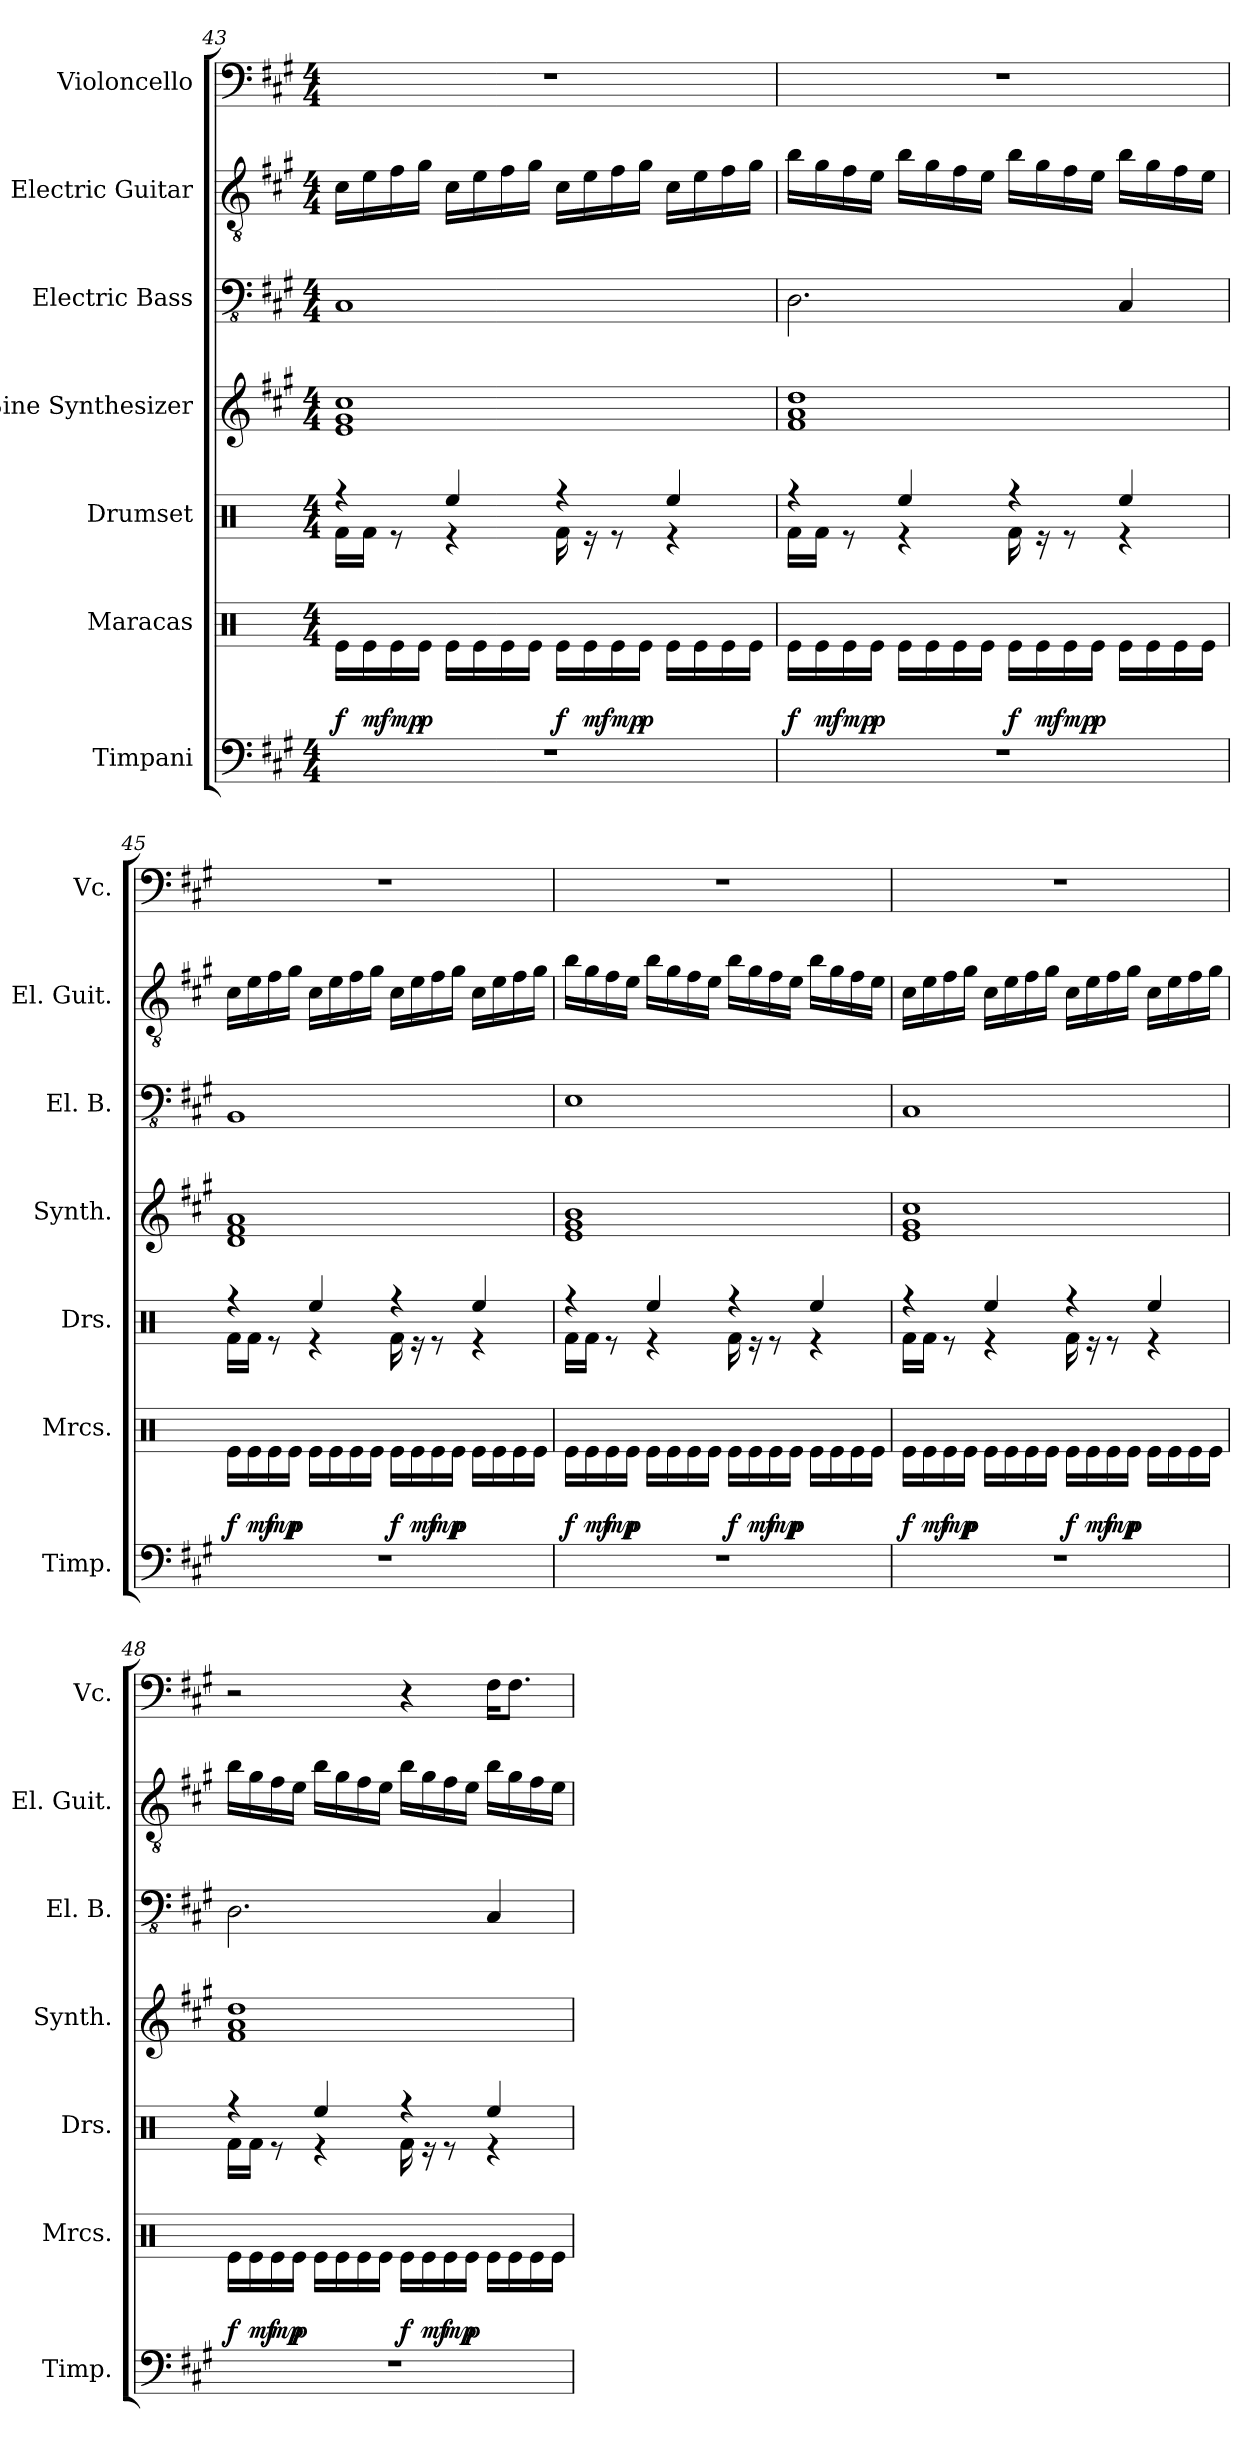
**kern	**kern	**dynam	**kern	**kern	**kern	**kern	**kern
*part7	*part6	*part6	*part5	*part4	*part3	*part2	*part1
*staff7	*staff6	*staff6	*staff5	*staff4	*staff3	*staff2	*staff1
*I"Timpani	*I"Maracas	*	*I"Drumset	*I"Sine Synthesizer	*I"Electric Bass	*I"Electric Guitar	*I"Violoncello
*I'Timp.	*I'Mrcs.	*	*I'Drs.	*I'Synth.	*I'El. B.	*I'El. Guit.	*I'Vc.
*clefF4	*clefX	*	*clefX	*clefG2	*clefFv4	*clefGv2	*clefF4
*k[f#c#g#]	*k[]	*	*k[]	*k[f#c#g#]	*k[f#c#g#]	*k[f#c#g#]	*k[f#c#g#]
*M4/4	*M4/4	*	*M4/4	*M4/4	*M4/4	*M4/4	*M4/4
=43	=43	=43	=43	=43	=43	=43	=43
*	*	*	*^	*	*	*	*
!	!	!LO:DY:b	!	!	!	!	!	!
1r	16Re\LL	f	4r	16Rf\LL	1e 1g# 1cc#	1CC#	16c#\LL	1r
!	!	!LO:DY:b	!	!	!	!	!	!
.	16Re\	mf	.	16Rf\JJ	.	.	16e\	.
!	!	!LO:DY:b	!	!	!	!	!	!
.	16Re\	mp	.	8r	.	.	16f#\	.
!	!	!LO:DY:b	!	!	!	!	!	!
.	16Re\JJ	p	.	.	.	.	16g#\JJ	.
.	16Re\LL	.	4Ree/	4r	.	.	16c#\LL	.
.	16Re\	.	.	.	.	.	16e\	.
.	16Re\	.	.	.	.	.	16f#\	.
.	16Re\JJ	.	.	.	.	.	16g#\JJ	.
!	!	!LO:DY:b	!	!	!	!	!	!
.	16Re\LL	f	4r	16Rf\	.	.	16c#\LL	.
!	!	!LO:DY:b	!	!	!	!	!	!
.	16Re\	mf	.	16r	.	.	16e\	.
!	!	!LO:DY:b	!	!	!	!	!	!
.	16Re\	mp	.	8r	.	.	16f#\	.
!	!	!LO:DY:b	!	!	!	!	!	!
.	16Re\JJ	p	.	.	.	.	16g#\JJ	.
.	16Re\LL	.	4Ree/	4r	.	.	16c#\LL	.
.	16Re\	.	.	.	.	.	16e\	.
.	16Re\	.	.	.	.	.	16f#\	.
.	16Re\JJ	.	.	.	.	.	16g#\JJ	.
!!LO:PB:g=z
=44	=44	=44	=44	=44	=44	=44	=44	=44
!	!	!LO:DY:b	!	!	!	!	!	!
1r	16Re\LL	f	4r	16Rf\LL	1f# 1a 1dd	2.DD\	16b\LL	1r
!	!	!LO:DY:b	!	!	!	!	!	!
.	16Re\	mf	.	16Rf\JJ	.	.	16g#\	.
!	!	!LO:DY:b	!	!	!	!	!	!
.	16Re\	mp	.	8r	.	.	16f#\	.
!	!	!LO:DY:b	!	!	!	!	!	!
.	16Re\JJ	p	.	.	.	.	16e\JJ	.
.	16Re\LL	.	4Ree/	4r	.	.	16b\LL	.
.	16Re\	.	.	.	.	.	16g#\	.
.	16Re\	.	.	.	.	.	16f#\	.
.	16Re\JJ	.	.	.	.	.	16e\JJ	.
!	!	!LO:DY:b	!	!	!	!	!	!
.	16Re\LL	f	4r	16Rf\	.	.	16b\LL	.
!	!	!LO:DY:b	!	!	!	!	!	!
.	16Re\	mf	.	16r	.	.	16g#\	.
!	!	!LO:DY:b	!	!	!	!	!	!
.	16Re\	mp	.	8r	.	.	16f#\	.
!	!	!LO:DY:b	!	!	!	!	!	!
.	16Re\JJ	p	.	.	.	.	16e\JJ	.
.	16Re\LL	.	4Ree/	4r	.	4CC#/	16b\LL	.
.	16Re\	.	.	.	.	.	16g#\	.
.	16Re\	.	.	.	.	.	16f#\	.
.	16Re\JJ	.	.	.	.	.	16e\JJ	.
=45	=45	=45	=45	=45	=45	=45	=45	=45
!	!	!LO:DY:b	!	!	!	!	!	!
1r	16Re\LL	f	4r	16Rf\LL	1d 1f# 1a	1BBB	16c#\LL	1r
!	!	!LO:DY:b	!	!	!	!	!	!
.	16Re\	mf	.	16Rf\JJ	.	.	16e\	.
!	!	!LO:DY:b	!	!	!	!	!	!
.	16Re\	mp	.	8r	.	.	16f#\	.
!	!	!LO:DY:b	!	!	!	!	!	!
.	16Re\JJ	p	.	.	.	.	16g#\JJ	.
.	16Re\LL	.	4Ree/	4r	.	.	16c#\LL	.
.	16Re\	.	.	.	.	.	16e\	.
.	16Re\	.	.	.	.	.	16f#\	.
.	16Re\JJ	.	.	.	.	.	16g#\JJ	.
!	!	!LO:DY:b	!	!	!	!	!	!
.	16Re\LL	f	4r	16Rf\	.	.	16c#\LL	.
!	!	!LO:DY:b	!	!	!	!	!	!
.	16Re\	mf	.	16r	.	.	16e\	.
!	!	!LO:DY:b	!	!	!	!	!	!
.	16Re\	mp	.	8r	.	.	16f#\	.
!	!	!LO:DY:b	!	!	!	!	!	!
.	16Re\JJ	p	.	.	.	.	16g#\JJ	.
.	16Re\LL	.	4Ree/	4r	.	.	16c#\LL	.
.	16Re\	.	.	.	.	.	16e\	.
.	16Re\	.	.	.	.	.	16f#\	.
.	16Re\JJ	.	.	.	.	.	16g#\JJ	.
!!LO:PB:g=z
=46	=46	=46	=46	=46	=46	=46	=46	=46
!	!	!LO:DY:b	!	!	!	!	!	!
1r	16Re\LL	f	4r	16Rf\LL	1e 1g# 1b	1EE	16b\LL	1r
!	!	!LO:DY:b	!	!	!	!	!	!
.	16Re\	mf	.	16Rf\JJ	.	.	16g#\	.
!	!	!LO:DY:b	!	!	!	!	!	!
.	16Re\	mp	.	8r	.	.	16f#\	.
!	!	!LO:DY:b	!	!	!	!	!	!
.	16Re\JJ	p	.	.	.	.	16e\JJ	.
.	16Re\LL	.	4Ree/	4r	.	.	16b\LL	.
.	16Re\	.	.	.	.	.	16g#\	.
.	16Re\	.	.	.	.	.	16f#\	.
.	16Re\JJ	.	.	.	.	.	16e\JJ	.
!	!	!LO:DY:b	!	!	!	!	!	!
.	16Re\LL	f	4r	16Rf\	.	.	16b\LL	.
!	!	!LO:DY:b	!	!	!	!	!	!
.	16Re\	mf	.	16r	.	.	16g#\	.
!	!	!LO:DY:b	!	!	!	!	!	!
.	16Re\	mp	.	8r	.	.	16f#\	.
!	!	!LO:DY:b	!	!	!	!	!	!
.	16Re\JJ	p	.	.	.	.	16e\JJ	.
.	16Re\LL	.	4Ree/	4r	.	.	16b\LL	.
.	16Re\	.	.	.	.	.	16g#\	.
.	16Re\	.	.	.	.	.	16f#\	.
.	16Re\JJ	.	.	.	.	.	16e\JJ	.
=47	=47	=47	=47	=47	=47	=47	=47	=47
!	!	!LO:DY:b	!	!	!	!	!	!
1r	16Re\LL	f	4r	16Rf\LL	1e 1g# 1cc#	1CC#	16c#\LL	1r
!	!	!LO:DY:b	!	!	!	!	!	!
.	16Re\	mf	.	16Rf\JJ	.	.	16e\	.
!	!	!LO:DY:b	!	!	!	!	!	!
.	16Re\	mp	.	8r	.	.	16f#\	.
!	!	!LO:DY:b	!	!	!	!	!	!
.	16Re\JJ	p	.	.	.	.	16g#\JJ	.
.	16Re\LL	.	4Ree/	4r	.	.	16c#\LL	.
.	16Re\	.	.	.	.	.	16e\	.
.	16Re\	.	.	.	.	.	16f#\	.
.	16Re\JJ	.	.	.	.	.	16g#\JJ	.
!	!	!LO:DY:b	!	!	!	!	!	!
.	16Re\LL	f	4r	16Rf\	.	.	16c#\LL	.
!	!	!LO:DY:b	!	!	!	!	!	!
.	16Re\	mf	.	16r	.	.	16e\	.
!	!	!LO:DY:b	!	!	!	!	!	!
.	16Re\	mp	.	8r	.	.	16f#\	.
!	!	!LO:DY:b	!	!	!	!	!	!
.	16Re\JJ	p	.	.	.	.	16g#\JJ	.
.	16Re\LL	.	4Ree/	4r	.	.	16c#\LL	.
.	16Re\	.	.	.	.	.	16e\	.
.	16Re\	.	.	.	.	.	16f#\	.
.	16Re\JJ	.	.	.	.	.	16g#\JJ	.
!!LO:PB:g=z
=48	=48	=48	=48	=48	=48	=48	=48	=48
!	!	!LO:DY:b	!	!	!	!	!	!
1r	16Re\LL	f	4r	16Rf\LL	1f# 1a 1dd	2.DD\	16b\LL	2r
!	!	!LO:DY:b	!	!	!	!	!	!
.	16Re\	mf	.	16Rf\JJ	.	.	16g#\	.
!	!	!LO:DY:b	!	!	!	!	!	!
.	16Re\	mp	.	8r	.	.	16f#\	.
!	!	!LO:DY:b	!	!	!	!	!	!
.	16Re\JJ	p	.	.	.	.	16e\JJ	.
.	16Re\LL	.	4Ree/	4r	.	.	16b\LL	.
.	16Re\	.	.	.	.	.	16g#\	.
.	16Re\	.	.	.	.	.	16f#\	.
.	16Re\JJ	.	.	.	.	.	16e\JJ	.
!	!	!LO:DY:b	!	!	!	!	!	!
.	16Re\LL	f	4r	16Rf\	.	.	16b\LL	4r
!	!	!LO:DY:b	!	!	!	!	!	!
.	16Re\	mf	.	16r	.	.	16g#\	.
!	!	!LO:DY:b	!	!	!	!	!	!
.	16Re\	mp	.	8r	.	.	16f#\	.
!	!	!LO:DY:b	!	!	!	!	!	!
.	16Re\JJ	p	.	.	.	.	16e\JJ	.
.	16Re\LL	.	4Ree/	4r	.	4CC#/	16b\LL	16F#\KL
.	16Re\	.	.	.	.	.	16g#\	8.F#\J
.	16Re\	.	.	.	.	.	16f#\	.
.	16Re\JJ	.	.	.	.	.	16e\JJ	.
*	*	*	*v	*v	*	*	*	*
=	=	=	=	=	=	=	=
*-	*-	*-	*-	*-	*-	*-	*-
